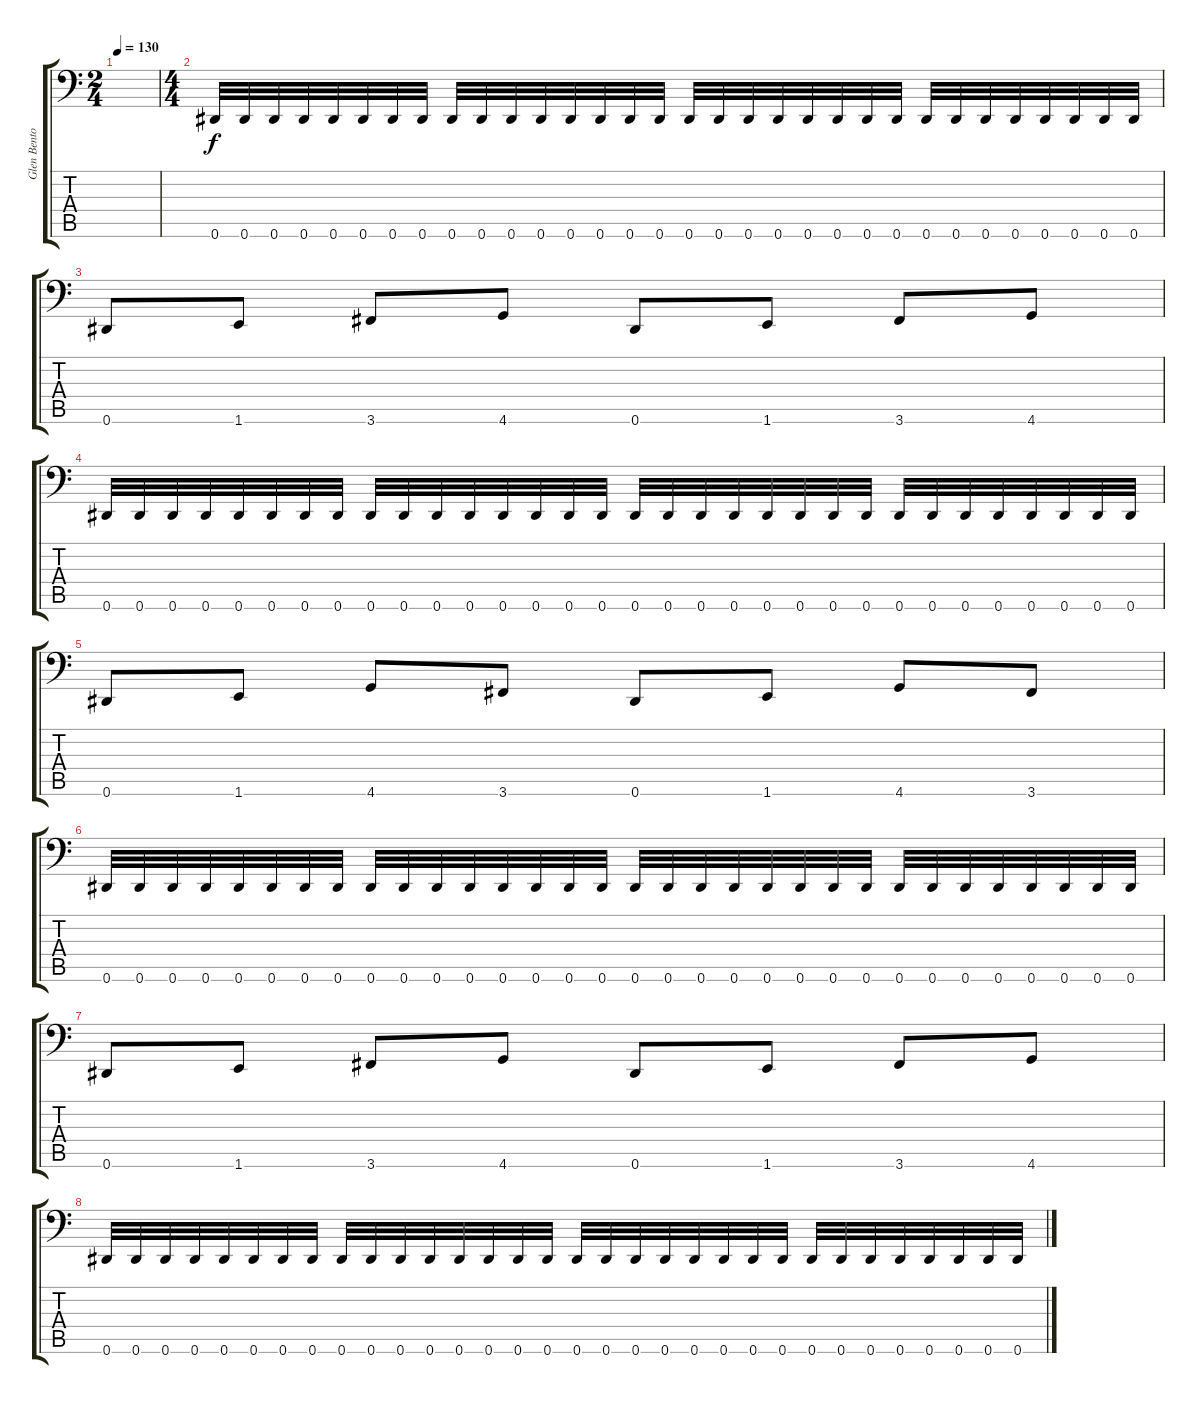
\track ("Glen Benton" "Glen Bento") {instrument electricbasspick}
\staff {score tabs}
\tuning (Eb3 Bb2 Gb2 Db2 Ab1 Eb1) {hide}
\ts (2 4)
\tempo 130
\clef f4
\ks c
|
\ts (4 4)
0.6.32 0.6.32 0.6.32 0.6.32 0.6.32 0.6.32 0.6.32 0.6.32 0.6.32 0.6.32 0.6.32 0.6.32 0.6.32 0.6.32 0.6.32 0.6.32 0.6.32 0.6.32 0.6.32 0.6.32 0.6.32 0.6.32 0.6.32 0.6.32 0.6.32 0.6.32 0.6.32 0.6.32 0.6.32 0.6.32 0.6.32 0.6.32 |
0.6.8 1.6.8 3.6.8 4.6.8 0.6.8 1.6.8 3.6.8 4.6.8 |
0.6.32 0.6.32 0.6.32 0.6.32 0.6.32 0.6.32 0.6.32 0.6.32 0.6.32 0.6.32 0.6.32 0.6.32 0.6.32 0.6.32 0.6.32 0.6.32 0.6.32 0.6.32 0.6.32 0.6.32 0.6.32 0.6.32 0.6.32 0.6.32 0.6.32 0.6.32 0.6.32 0.6.32 0.6.32 0.6.32 0.6.32 0.6.32 |
0.6.8 1.6.8 4.6.8 3.6.8 0.6.8 1.6.8 4.6.8 3.6.8 |
0.6.32 0.6.32 0.6.32 0.6.32 0.6.32 0.6.32 0.6.32 0.6.32 0.6.32 0.6.32 0.6.32 0.6.32 0.6.32 0.6.32 0.6.32 0.6.32 0.6.32 0.6.32 0.6.32 0.6.32 0.6.32 0.6.32 0.6.32 0.6.32 0.6.32 0.6.32 0.6.32 0.6.32 0.6.32 0.6.32 0.6.32 0.6.32 |
0.6.8 1.6.8 3.6.8 4.6.8 0.6.8 1.6.8 3.6.8 4.6.8 |
0.6.32 0.6.32 0.6.32 0.6.32 0.6.32 0.6.32 0.6.32 0.6.32 0.6.32 0.6.32 0.6.32 0.6.32 0.6.32 0.6.32 0.6.32 0.6.32 0.6.32 0.6.32 0.6.32 0.6.32 0.6.32 0.6.32 0.6.32 0.6.32 0.6.32 0.6.32 0.6.32 0.6.32 0.6.32 0.6.32 0.6.32 0.6.32
